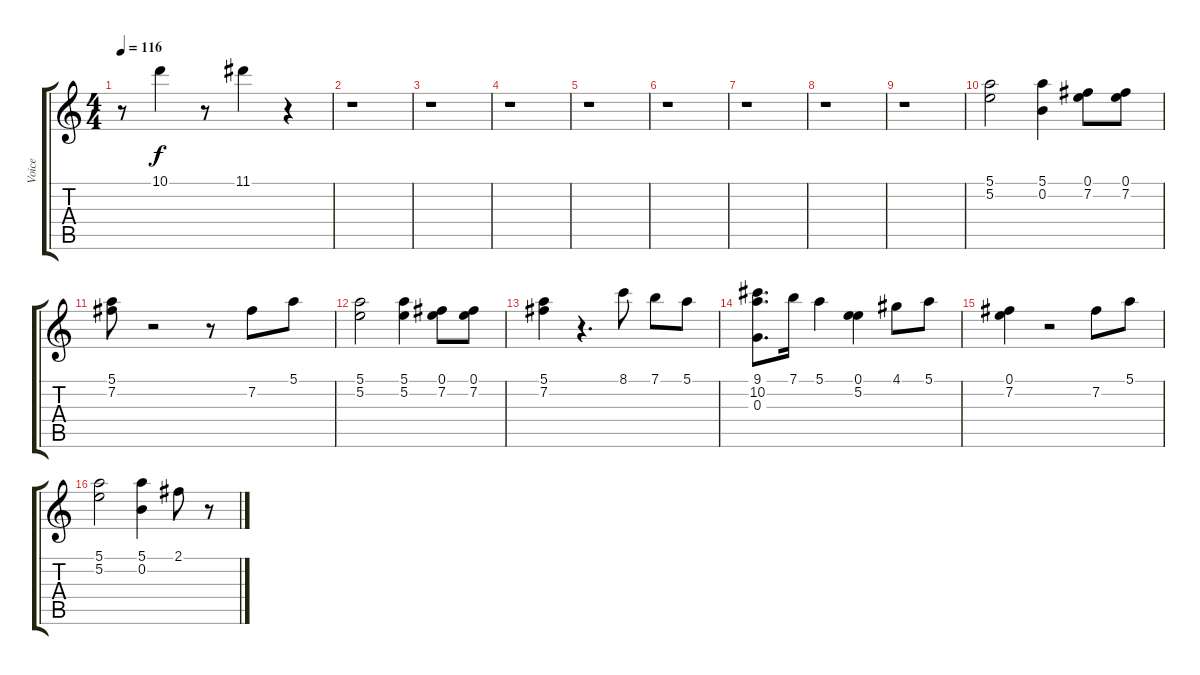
\track ("Voice" "Voice") {instrument distortionguitar}
\staff {score tabs}
\tuning (E4 B3 G3 D3 A2 E2) {hide}
\ts (4 4)
\tempo 116
\clef g2
\ks c
r.8{dy f} 10.1.4 r.8 11.1.4 r.4 |
r.1 |
r.1 |
r.1 |
r.1 |
r.1 |
r.1 |
r.1 |
r.1 |
(5.1 5.2).2 (5.1 0.2).4 (0.1 7.2).8 (0.1 7.2).8 |
(5.1 7.2).8 r.2 r.8 7.2.8 5.1.8 |
(5.1 5.2).2 (5.1 5.2).4 (0.1 7.2).8 (0.1 7.2).8 |
(5.1 7.2).4 r.4{d} 8.1.8 7.1.8 5.1.8 |
(9.1 10.2 0.3).8{d} 7.1.16 5.1.4 (0.1 5.2).4 4.1.8 5.1.8 |
(0.1 7.2).4 r.2 7.2.8 5.1.8 |
(5.1 5.2).2 (5.1 0.2).4 2.1.8 r.8
